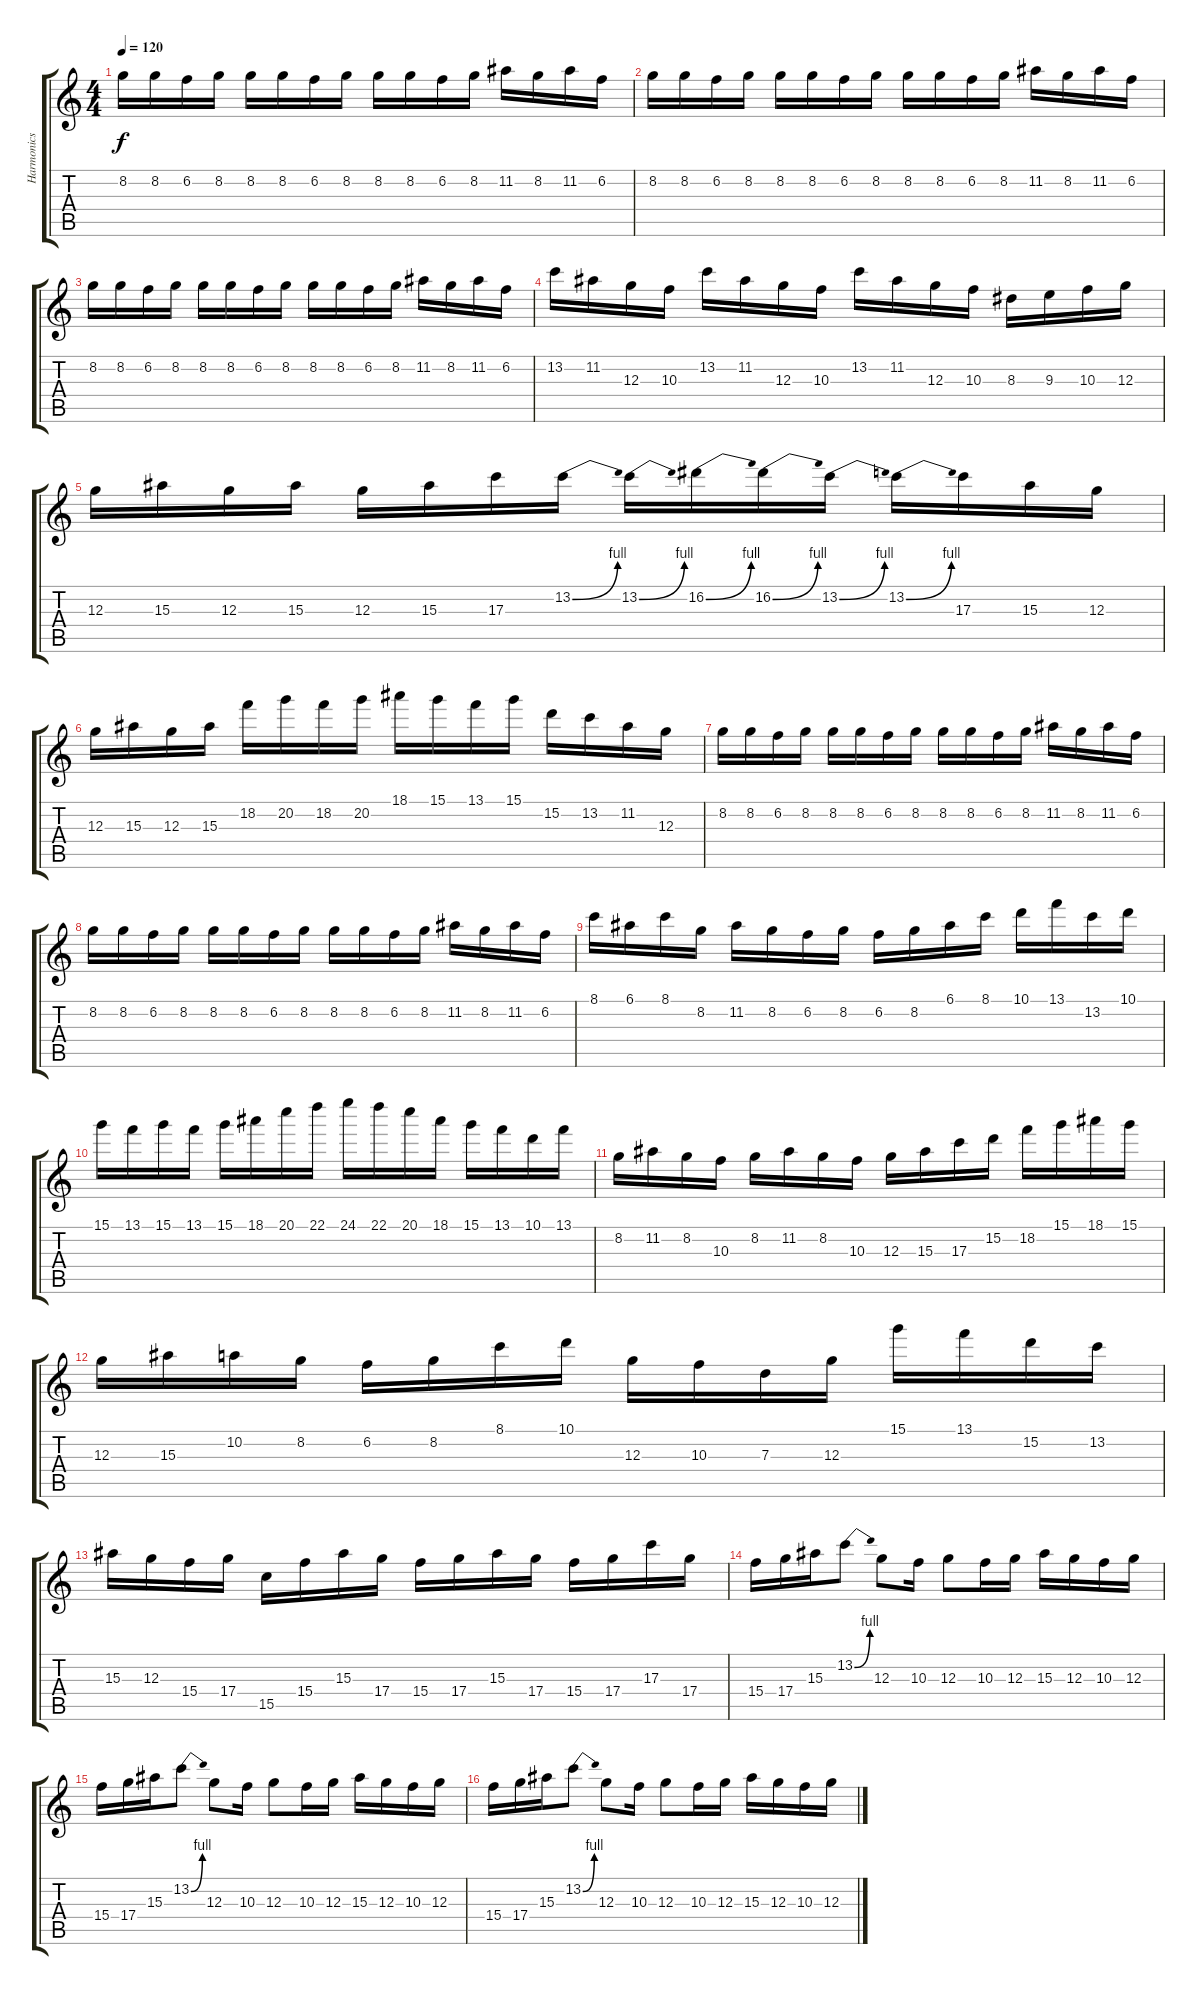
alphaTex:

\track ("Harmonics guitar" "Harmonics ") {instrument guitarharmonics}
\staff {score tabs}
\tuning (E4 B3 G3 D3 A2 E2) {hide}
\ts (4 4)
\tempo 120
\clef g2
\ks c
8.2.16{dy f} 8.2.16 6.2.16 8.2.16 8.2.16 8.2.16 6.2.16 8.2.16 8.2.16 8.2.16 6.2.16 8.2.16 11.2.16 8.2.16 11.2.16 6.2.16 |
8.2.16 8.2.16 6.2.16 8.2.16 8.2.16 8.2.16 6.2.16 8.2.16 8.2.16 8.2.16 6.2.16 8.2.16 11.2.16 8.2.16 11.2.16 6.2.16 |
8.2.16 8.2.16 6.2.16 8.2.16 8.2.16 8.2.16 6.2.16 8.2.16 8.2.16 8.2.16 6.2.16 8.2.16 11.2.16 8.2.16 11.2.16 6.2.16 |
13.2.16 11.2.16 12.3.16 10.3.16 13.2.16 11.2.16 12.3.16 10.3.16 13.2.16 11.2.16 12.3.16 10.3.16 8.3.16 9.3.16 10.3.16 12.3.16 |
12.3.16 15.3.16 12.3.16 15.3.16 12.3.16 15.3.16 17.3.16 13.2{be (bend 0 0 60 4)}.16 13.2{be (bend 0 0 60 4)}.16 16.2{be (bend 0 0 60 4)}.16 16.2{be (bend 0 0 60 4)}.16 13.2{be (bend 0 0 60 4)}.16 13.2{be (bend 0 0 60 4)}.16 17.3.16 15.3.16 12.3.16 |
12.3.16 15.3.16 12.3.16 15.3.16 18.2.16 20.2.16 18.2.16 20.2.16 18.1.16 15.1.16 13.1.16 15.1.16 15.2.16 13.2.16 11.2.16 12.3.16 |
8.2.16 8.2.16 6.2.16 8.2.16 8.2.16 8.2.16 6.2.16 8.2.16 8.2.16 8.2.16 6.2.16 8.2.16 11.2.16 8.2.16 11.2.16 6.2.16 |
8.2.16 8.2.16 6.2.16 8.2.16 8.2.16 8.2.16 6.2.16 8.2.16 8.2.16 8.2.16 6.2.16 8.2.16 11.2.16 8.2.16 11.2.16 6.2.16 |
8.1.16 6.1.16 8.1.16 8.2.16 11.2.16 8.2.16 6.2.16 8.2.16 6.2.16 8.2.16 6.1.16 8.1.16 10.1.16 13.1.16 13.2.16 10.1.16 |
15.1.16 13.1.16 15.1.16 13.1.16 15.1.16 18.1.16 20.1.16 22.1.16 24.1.16 22.1.16 20.1.16 18.1.16 15.1.16 13.1.16 10.1.16 13.1.16 |
8.2.16 11.2.16 8.2.16 10.3.16 8.2.16 11.2.16 8.2.16 10.3.16 12.3.16 15.3.16 17.3.16 15.2.16 18.2.16 15.1.16 18.1.16 15.1.16 |
12.3.16 15.3.16 10.2.16 8.2.16 6.2.16 8.2.16 8.1.16 10.1.16 12.3.16 10.3.16 7.3.16 12.3.16 15.1.16 13.1.16 15.2.16 13.2.16 |
15.3.16 12.3.16 15.4.16 17.4.16 15.5.16 15.4.16 15.3.16 17.4.16 15.4.16 17.4.16 15.3.16 17.4.16 15.4.16 17.4.16 17.3.16 17.4.16 |
15.4.16 17.4.16 15.3.16 13.2{be (bend 0 0 60 4)}.8 12.3.8 10.3.16 12.3.8 10.3.16 12.3.16 15.3.16 12.3.16 10.3.16 12.3.16 |
15.4.16 17.4.16 15.3.16 13.2{be (bend 0 0 60 4)}.8 12.3.8 10.3.16 12.3.8 10.3.16 12.3.16 15.3.16 12.3.16 10.3.16 12.3.16 |
15.4.16 17.4.16 15.3.16 13.2{be (bend 0 0 60 4)}.8 12.3.8 10.3.16 12.3.8 10.3.16 12.3.16 15.3.16 12.3.16 10.3.16 12.3.16
